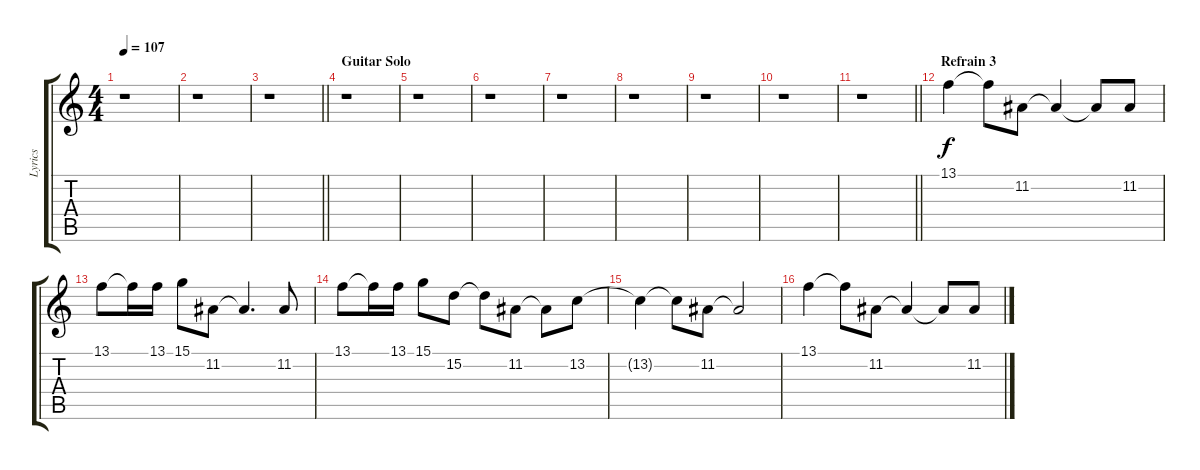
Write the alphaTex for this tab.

\track ("Lyrics" "Lyrics") {instrument pad4choir}
\staff {score tabs}
\tuning (E4 B3 G3 D3 A2 D2) {hide}
\ts (4 4)
\tempo 107
\clef g2
\ks c
r.1{dy f} |
r.1 |
\barLineRight lightlight
r.1 |
\section ("" "Guitar Solo")
r.1 |
r.1 |
r.1 |
r.1 |
r.1 |
r.1 |
r.1 |
\barLineRight lightlight
r.1 |
\section ("" "Refrain 3")
13.1.4 13.1{t}.8 11.2.8 11.2{t}.4 11.2{t}.8 11.2.8 |
13.1.8 13.1{t}.16 13.1.16 15.1.8 11.2.8 11.2{t}.4{d} 11.2.8 |
13.1.8 13.1{t}.16 13.1.16 15.1.8 15.2.8 15.2{t}.8 11.2.8 11.2{t}.8 13.2.8 |
13.2{t}.4 13.2{t}.8 11.2.8 11.2{t}.2 |
13.1.4 13.1{t}.8 11.2.8 11.2{t}.4 11.2{t}.8 11.2.8
